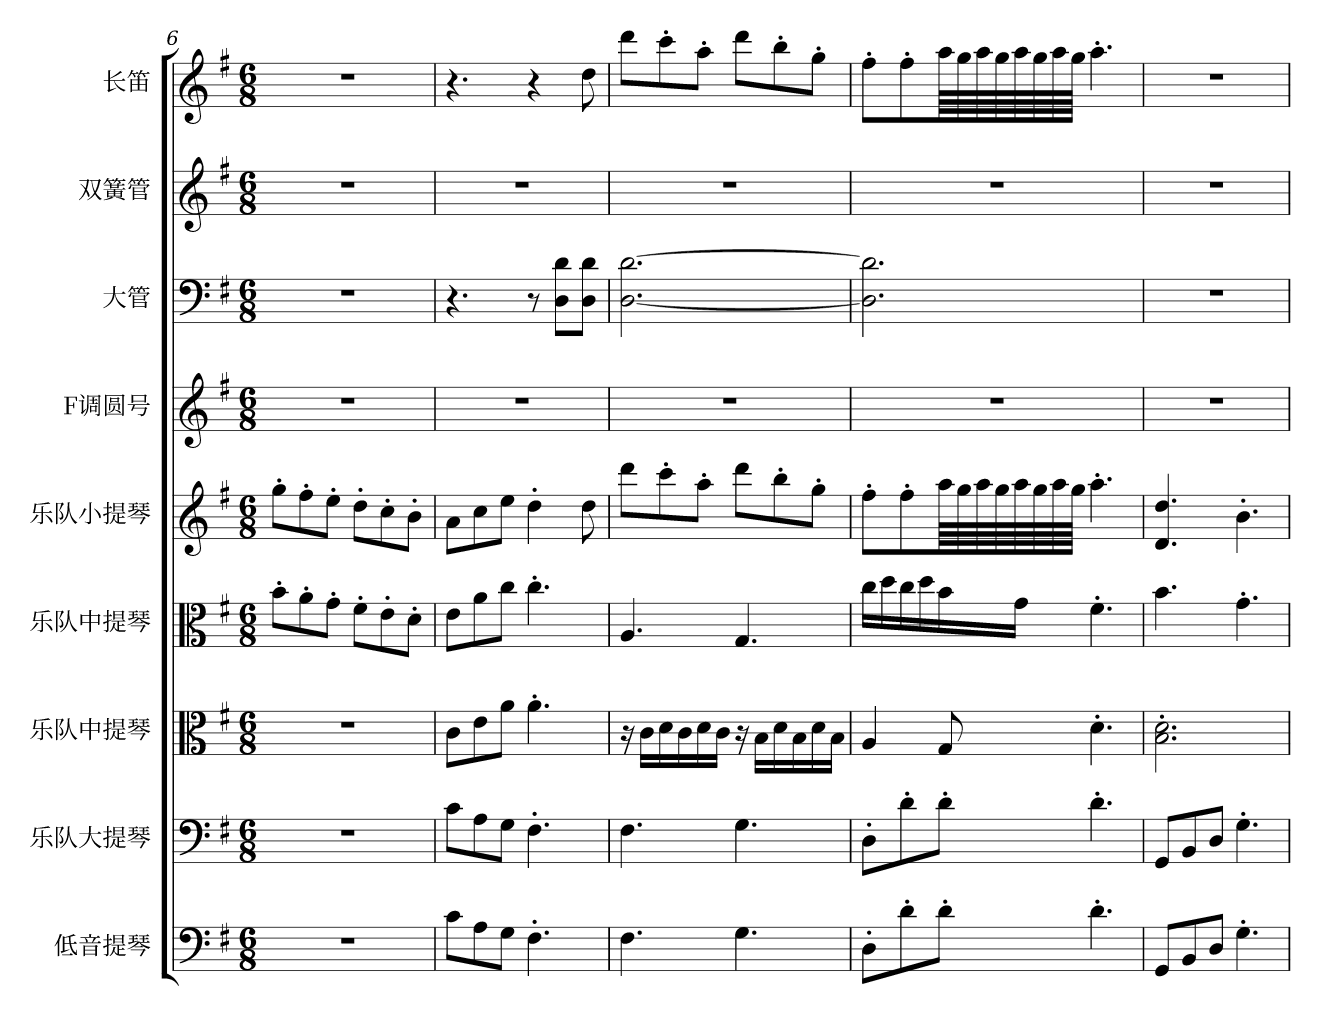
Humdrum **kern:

**kern	**kern	**kern	**kern	**kern	**kern	**kern	**kern	**kern
*part9	*part8	*part7	*part6	*part5	*part4	*part3	*part2	*part1
*staff9	*staff8	*staff7	*staff6	*staff5	*staff4	*staff3	*staff2	*staff1
*I"低音提琴	*I"乐队大提琴	*I"乐队中提琴	*I"乐队中提琴	*I"乐队小提琴	*I"F调圆号	*I"大管	*I"双簧管	*I"长笛
*clefF4	*clefF4	*clefC3	*clefC3	*clefG2	*clefG2	*clefF4	*clefG2	*clefG2
*ITrd7c12	*	*	*	*	*ITrd4c7	*	*	*
*k[f#]	*k[f#]	*k[f#]	*k[f#]	*k[f#]	*k[]	*k[f#]	*k[f#]	*k[f#]
*M6/8	*M6/8	*M6/8	*M6/8	*M6/8	*M6/8	*M6/8	*M6/8	*M6/8
=6	=6	=6	=6	=6	=6	=6	=6	=6
2.r	2.r	2.r	8b'\L	8gg'\L	2.r	2.r	2.r	2.r
.	.	.	8a'\	8ff#'\	.	.	.	.
.	.	.	8g'\J	8ee'\J	.	.	.	.
.	.	.	8f#'\L	8dd'\L	.	.	.	.
.	.	.	8e'\	8cc'\	.	.	.	.
.	.	.	8d'\J	8b'\J	.	.	.	.
=7	=7	=7	=7	=7	=7	=7	=7	=7
8C\L	8c\L	8c\L	8e\L	8a\L	2.r	4.r	2.r	4.r
8AA\	8A\	8e\	8a\	8cc\	.	.	.	.
8GG\J	8G\J	8a\J	8cc\J	8ee\J	.	.	.	.
4.FF#'\	4.F#'\	4.a'\	4.cc'\	4dd'\	.	8r	.	4r
.	.	.	.	.	.	8D\ 8d\L	.	.
.	.	.	.	8dd\	.	8D\ 8d\J	.	8dd\
=8	=8	=8	=8	=8	=8	=8	=8	=8
4.FF#\	4.F#\	16r	4.A/	8ddd\L	2.r	[2.D\ [2.d\	2.r	8ddd\L
.	.	16c\LL	.	.	.	.	.	.
.	.	16d\	.	8ccc'\	.	.	.	8ccc'\
.	.	16c\	.	.	.	.	.	.
.	.	16d\	.	8aa'\J	.	.	.	8aa'\J
.	.	16c\JJ	.	.	.	.	.	.
4.GG\	4.G\	16r	4.G/	8ddd\L	.	.	.	8ddd\L
.	.	16B\LL	.	.	.	.	.	.
.	.	16d\	.	8bb'\	.	.	.	8bb'\
.	.	16B\	.	.	.	.	.	.
.	.	16d\	.	8gg'\J	.	.	.	8gg'\J
.	.	16B\JJ	.	.	.	.	.	.
!!LO:PB:g=z
=9	=9	=9	=9	=9	=9	=9	=9	=9
8DD'\L	8D'\L	4A/	16cc\LL	8ff#'\L	2.r	2.D\] 2.d\]	2.r	8ff#'\L
.	.	.	16dd\	.	.	.	.	.
8D'\	8d'\	.	16cc\	8ff#'\	.	.	.	8ff#'\
.	.	.	16dd\	.	.	.	.	.
8D'\J	8d'\J	8G/	16b\	64aa\LLL	.	.	.	64aa\LLL
.	.	.	.	64gg\	.	.	.	64gg\
.	.	.	.	64aa\	.	.	.	64aa\
.	.	.	.	64gg\	.	.	.	64gg\
.	.	.	16g\JJ	64aa\	.	.	.	64aa\
.	.	.	.	64gg\	.	.	.	64gg\
.	.	.	.	64aa\	.	.	.	64aa\
.	.	.	.	64gg\JJJJ	.	.	.	64gg\JJJJ
4.D'\	4.d'\	4.d'\	4.f#'\	4.aa'\	.	.	.	4.aa'\
=10	=10	=10	=10	=10	=10	=10	=10	=10
8GGG/L	8GG/L	2.B\' 2.d\'	4.b\	4.d/ 4.dd/	2.r	2.r	2.r	2.r
8BBB/	8BB/	.	.	.	.	.	.	.
8DD/J	8D/J	.	.	.	.	.	.	.
4.GG'\	4.G'\	.	4.g'\	4.b'\	.	.	.	.
=	=	=	=	=	=	=	=	=
*-	*-	*-	*-	*-	*-	*-	*-	*-
